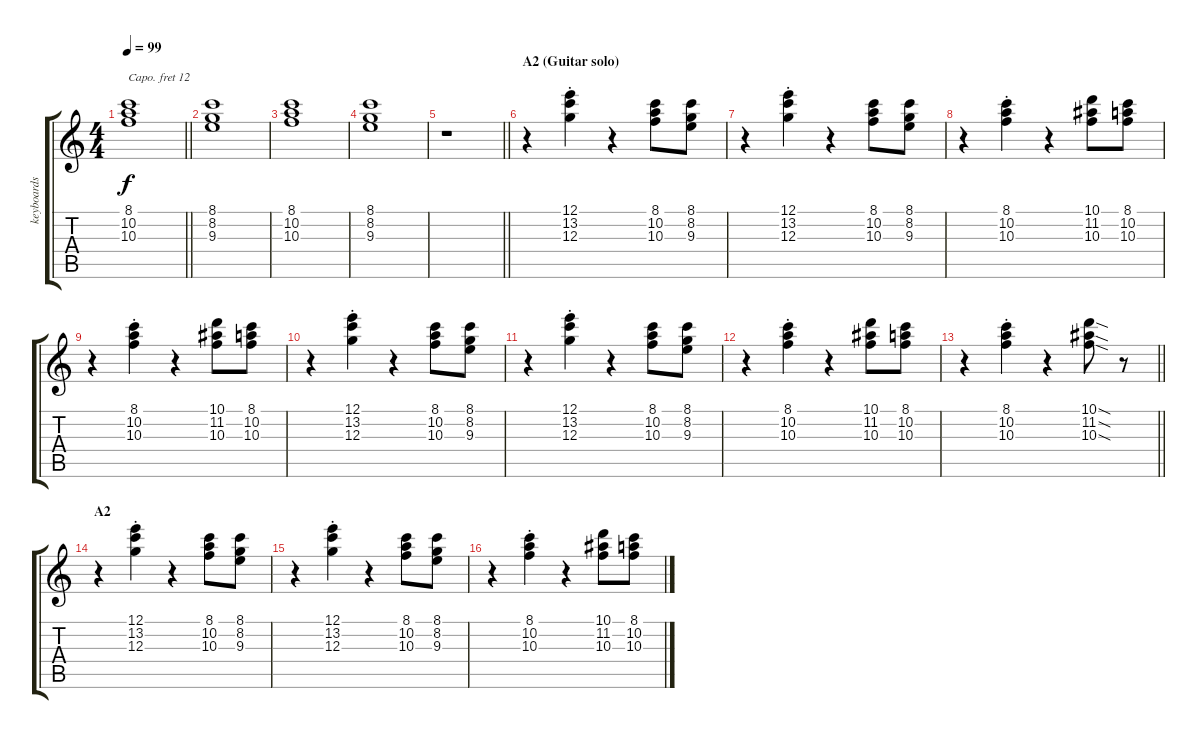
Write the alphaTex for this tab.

\track ("keyboards" "keyboards") {instrument drawbarorgan}
\staff {score tabs}
\capo 12
\tuning (E4 B3 G3 D3 A2 E2) {hide}
\ts (4 4)
\tempo 99
\clef g2
\barLineRight lightlight
\ks c
(8.1 10.2 10.3).1{dy f} |
(8.1 8.2 9.3).1 |
(8.1 10.2 10.3).1 |
(8.1 8.2 9.3).1 |
\barLineRight lightlight
r.1 |
\section ("" "A2 (Guitar solo)")
r.4 (12.1{st} 13.2{st} 12.3{st}).4 r.4 (8.1 10.2 10.3).8 (8.1 8.2 9.3).8 |
r.4 (12.1{st} 13.2{st} 12.3{st}).4 r.4 (8.1 10.2 10.3).8 (8.1 8.2 9.3).8 |
r.4 (8.1{st} 10.2{st} 10.3{st}).4 r.4 (10.1 11.2 10.3).8 (8.1 10.2 10.3).8 |
r.4 (8.1{st} 10.2{st} 10.3{st}).4 r.4 (10.1 11.2 10.3).8 (8.1 10.2 10.3).8 |
r.4 (12.1{st} 13.2{st} 12.3{st}).4 r.4 (8.1 10.2 10.3).8 (8.1 8.2 9.3).8 |
r.4 (12.1{st} 13.2{st} 12.3{st}).4 r.4 (8.1 10.2 10.3).8 (8.1 8.2 9.3).8 |
r.4 (8.1{st} 10.2{st} 10.3{st}).4 r.4 (10.1 11.2 10.3).8 (8.1 10.2 10.3).8 |
\barLineRight lightlight
r.4 (8.1{st} 10.2{st} 10.3{st}).4 r.4 (10.1{sod} 11.2{sod} 10.3{sod}).8 r.8 |
\section ("" "A2")
r.4 (12.1{st} 13.2{st} 12.3{st}).4 r.4 (8.1 10.2 10.3).8 (8.1 8.2 9.3).8 |
r.4 (12.1{st} 13.2{st} 12.3{st}).4 r.4 (8.1 10.2 10.3).8 (8.1 8.2 9.3).8 |
r.4 (8.1{st} 10.2{st} 10.3{st}).4 r.4 (10.1 11.2 10.3).8 (8.1 10.2 10.3).8
